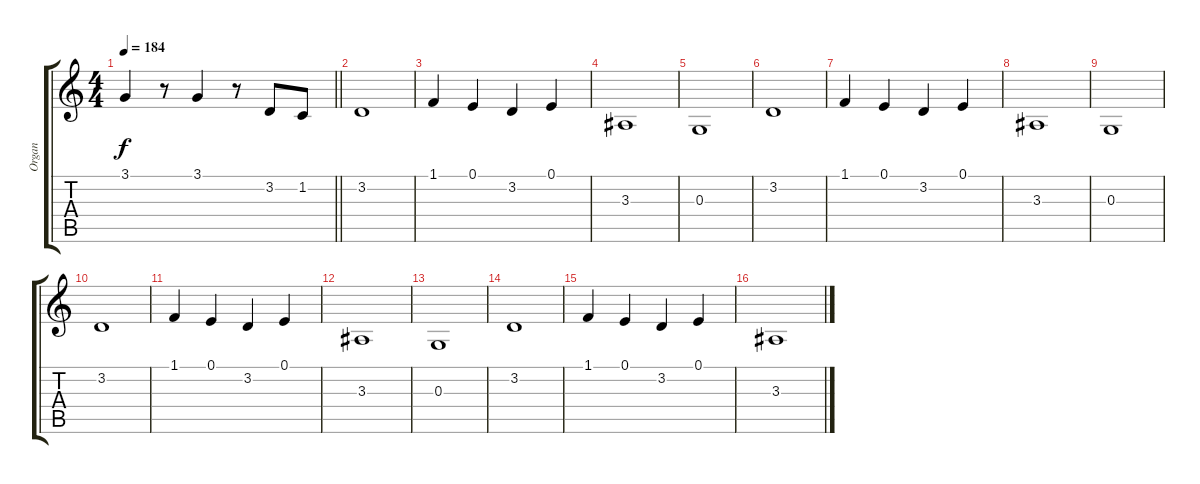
\track ("Organ" "Organ") {instrument reedorgan}
\staff {score tabs}
\tuning (E4 B3 G3 D3 A2 E2) {hide}
\ts (4 4)
\tempo 184
\clef g2
\barLineRight lightlight
\ks c
3.1.4{dy f} r.8 3.1.4 r.8 3.2.8 1.2.8 |
3.2.1 |
1.1.4 0.1.4 3.2.4 0.1.4 |
3.3.1 |
0.3.1 |
3.2.1 |
1.1.4 0.1.4 3.2.4 0.1.4 |
3.3.1 |
0.3.1 |
3.2.1 |
1.1.4 0.1.4 3.2.4 0.1.4 |
3.3.1 |
0.3.1 |
3.2.1 |
1.1.4 0.1.4 3.2.4 0.1.4 |
3.3.1
